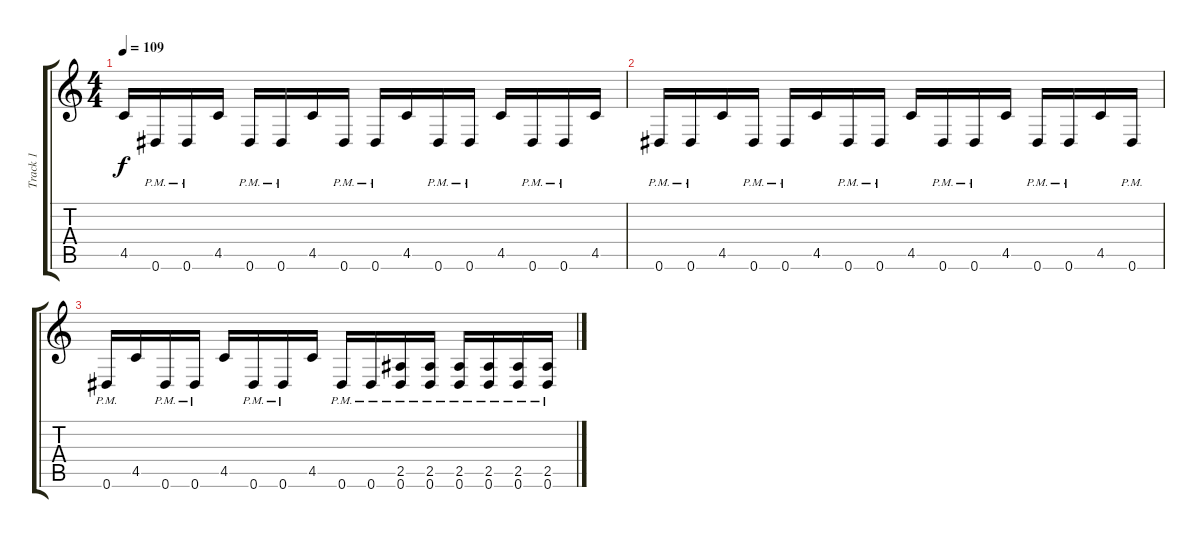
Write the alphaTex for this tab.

\track ("Track 1" "Track 1") {instrument distortionguitar}
\staff {score tabs}
\tuning (Eb4 Bb3 Gb3 Db3 Ab2 Eb2) {hide}
\ts (4 4)
\tempo 109
\clef g2
\ks c
4.5.16{dy f} 0.6{pm}.16 0.6{pm}.16 4.5.16 0.6{pm}.16 0.6{pm}.16 4.5.16 0.6{pm}.16 0.6{pm}.16 4.5.16 0.6{pm}.16 0.6{pm}.16 4.5.16 0.6{pm}.16 0.6{pm}.16 4.5.16 |
0.6{pm}.16 0.6{pm}.16 4.5.16 0.6{pm}.16 0.6{pm}.16 4.5.16 0.6{pm}.16 0.6{pm}.16 4.5.16 0.6{pm}.16 0.6{pm}.16 4.5.16 0.6{pm}.16 0.6{pm}.16 4.5.16 0.6{pm}.16 |
0.6{pm}.16 4.5.16 0.6{pm}.16 0.6{pm}.16 4.5.16 0.6{pm}.16 0.6{pm}.16 4.5.16 0.6{pm}.16 0.6{pm}.16 (2.5{pm} 0.6{pm}).16 (2.5{pm} 0.6{pm}).16 (2.5{pm} 0.6{pm}).16 (2.5{pm} 0.6{pm}).16 (2.5{pm} 0.6{pm}).16 (2.5{pm} 0.6{pm}).16
